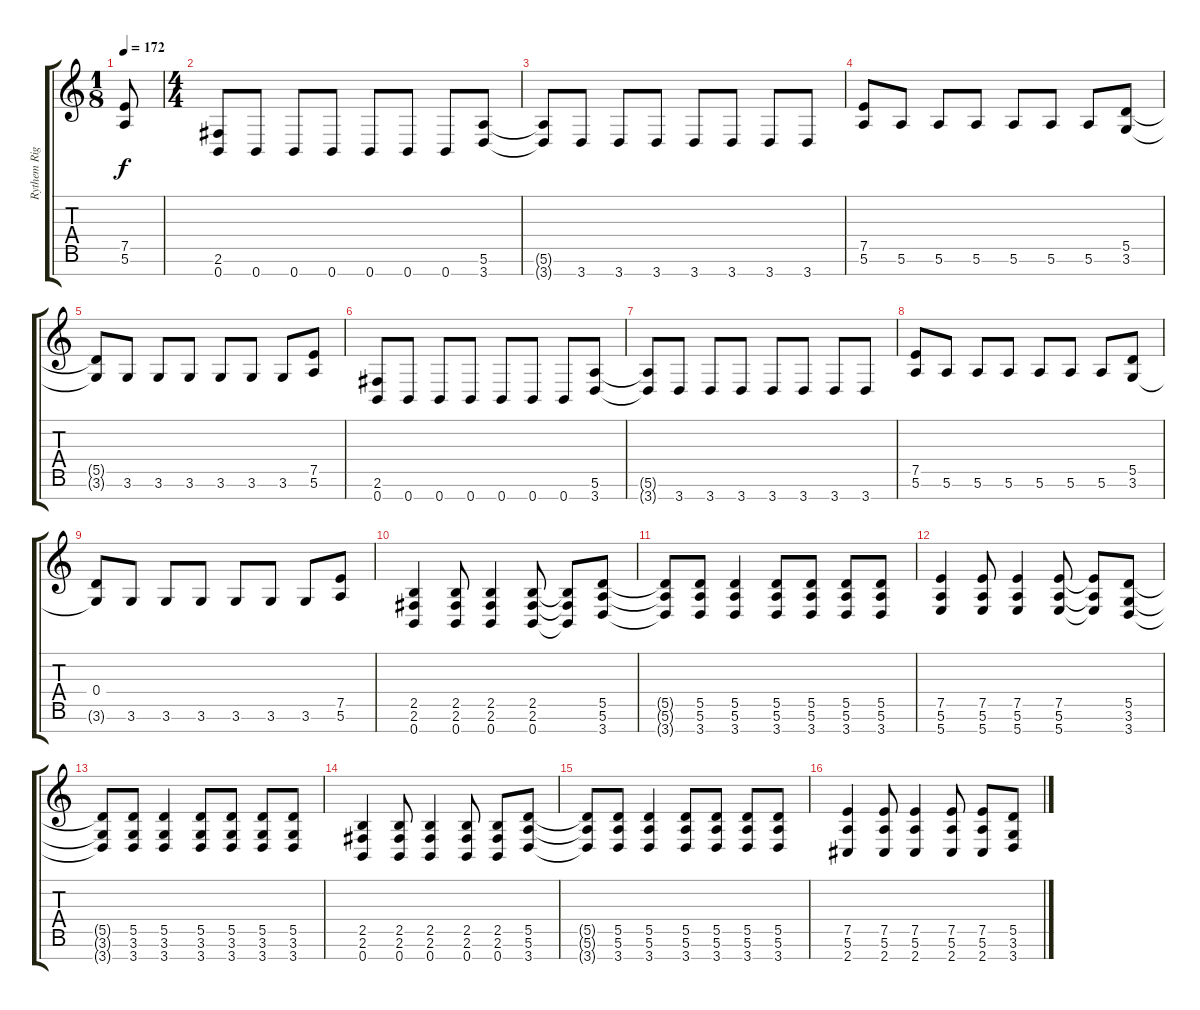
\track ("Rythem Right" "Rythem Rig") {instrument distortionguitar}
\staff {score tabs}
\tuning (E4 B3 G3 D3 A2 E2 B1) {hide}
\ts (1 8)
\tempo 172
\clef g2
\ks c
(7.5 5.6).8{dy f instrument distortionguitar} |
\ts (4 4)
(2.6 0.7).8 0.7.8 0.7.8 0.7.8 0.7.8 0.7.8 0.7.8 (5.6 3.7).8 |
(5.6{t} 3.7{t}).8 3.7.8 3.7.8 3.7.8 3.7.8 3.7.8 3.7.8 3.7.8 |
(7.5 5.6).8 5.6.8 5.6.8 5.6.8 5.6.8 5.6.8 5.6.8 (5.5 3.6).8 |
(5.5{t} 3.6{t}).8 3.6.8 3.6.8 3.6.8 3.6.8 3.6.8 3.6.8 (7.5 5.6).8 |
(2.6 0.7).8 0.7.8 0.7.8 0.7.8 0.7.8 0.7.8 0.7.8 (5.6 3.7).8 |
(5.6{t} 3.7{t}).8 3.7.8 3.7.8 3.7.8 3.7.8 3.7.8 3.7.8 3.7.8 |
(7.5 5.6).8 5.6.8 5.6.8 5.6.8 5.6.8 5.6.8 5.6.8 (5.5 3.6).8 |
(0.4 3.6{t}).8 3.6.8 3.6.8 3.6.8 3.6.8 3.6.8 3.6.8 (7.5 5.6).8 |
(2.5 2.6 0.7).4 (2.5 2.6 0.7).8 (2.5 2.6 0.7).4 (2.5 2.6 0.7).8 (2.5{t} 2.6{t} 0.7{t}).8 (5.5 5.6 3.7).8 |
(5.5{t} 5.6{t} 3.7{t}).8 (5.5 5.6 3.7).8 (5.5 5.6 3.7).4 (5.5 5.6 3.7).8 (5.5 5.6 3.7).8 (5.5 5.6 3.7).8 (5.5 5.6 3.7).8 |
(7.5 5.6 5.7).4 (7.5 5.6 5.7).8 (7.5 5.6 5.7).4 (7.5 5.6 5.7).8 (7.5{t} 5.6{t} 5.7{t}).8 (5.5 3.6 3.7).8 |
(5.5{t} 3.6{t} 3.7{t}).8 (5.5 3.6 3.7).8 (5.5 3.6 3.7).4 (5.5 3.6 3.7).8 (5.5 3.6 3.7).8 (5.5 3.6 3.7).8 (5.5 3.6 3.7).8 |
(2.5 2.6 0.7).4 (2.5 2.6 0.7).8 (2.5 2.6 0.7).4 (2.5 2.6 0.7).8 (2.5 2.6 0.7).8 (5.5 5.6 3.7).8 |
(5.5{t} 5.6{t} 3.7{t}).8 (5.5 5.6 3.7).8 (5.5 5.6 3.7).4 (5.5 5.6 3.7).8 (5.5 5.6 3.7).8 (5.5 5.6 3.7).8 (5.5 5.6 3.7).8 |
(7.5 5.6 2.7).4 (7.5 5.6 2.7).8 (7.5 5.6 2.7).4 (7.5 5.6 2.7).8 (7.5 5.6 2.7).8 (5.5 3.6 3.7).8
